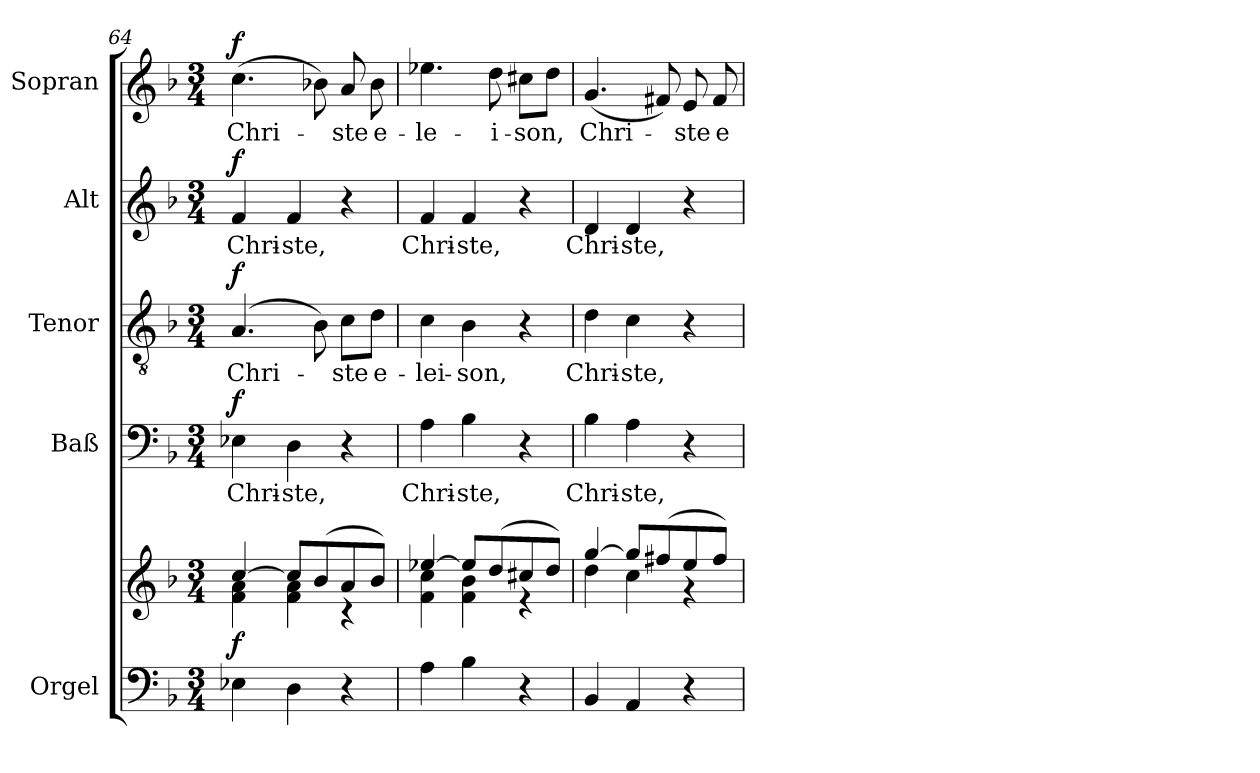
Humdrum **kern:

**kern	**kern	**dynam	**kern	**text	**dynam	**kern	**text	**dynam	**kern	**text	**dynam	**kern	**text	**dynam
*part5	*part5	*part5	*part4	*part4	*part4	*part3	*part3	*part3	*part2	*part2	*part2	*part1	*part1	*part1
*staff6	*staff5	*staff5/6	*staff4	*staff4	*staff4	*staff3	*staff3	*staff3	*staff2	*staff2	*staff2	*staff1	*staff1	*staff1
*I"Orgel	*	*	*I"Baß	*	*	*I"Tenor	*	*	*I"Alt	*	*	*I"Sopran	*	*
*I'Org.	*	*	*	*	*	*	*	*	*	*	*	*	*	*
*clefF4	*clefG2	*	*clefF4	*	*	*clefGv2	*	*	*clefG2	*	*	*clefG2	*	*
*k[b-]	*k[b-]	*	*k[b-]	*	*	*k[b-]	*	*	*k[b-]	*	*	*k[b-]	*	*
*F:	*F:	*	*F:	*	*	*F:	*	*	*F:	*	*	*F:	*	*
*M3/4	*M3/4	*	*M3/4	*	*	*M3/4	*	*	*M3/4	*	*	*M3/4	*	*
=64	=64	=64	=64	=64	=64	=64	=64	=64	=64	=64	=64	=64	=64	=64
*	*^	*	*	*	*	*	*	*	*	*	*	*	*	*
!	!	!	!LO:DY:b	!	!LO:LY:b	!LO:DY:a	!	!LO:LY:b	!LO:DY:a	!	!LO:LY:b	!LO:DY:a	!	!LO:LY:b	!LO:DY:a
4E-X\	[>4cc/	4f\ 4a\	f	4E-X\	Chri-	f	(4.A/	Chri-	f	4f/	Chri-	f	(>4.cc\	Chri-	f
!	!	!	!	!	!LO:LY:b	!	!	!	!	!	!LO:LY:b	!	!	!	!
4D\	8cc/L]	4f\ 4a\	.	4D\	-ste,	.	.	.	.	4f/	-ste,	.	.	.	.
.	(>8b-/	.	.	.	.	.	8B-\)	.	.	.	.	.	8b-X\)	.	.
!	!	!	!	!	!	!	!	!LO:LY:b	!	!	!	!	!	!LO:LY:b	!
4r	8a/	4rB	.	4r	.	.	8c\L	-ste	.	4r	.	.	8a/	-ste	.
!	!	!	!	!	!	!	!	!LO:LY:b	!	!	!	!	!	!LO:LY:b	!
.	8b-/J)	.	.	.	.	.	8d\J	e-	.	.	.	.	8b-\	e-	.
=65	=65	=65	=65	=65	=65	=65	=65	=65	=65	=65	=65	=65	=65	=65	=65
!	!	!	!	!	!LO:LY:b	!	!	!LO:LY:b	!	!	!LO:LY:b	!	!	!LO:LY:b	!
4A\	[>4ee-X/	4f\ 4cc\	.	4A\	Chri-	.	4c\	-lei-	.	4f/	Chri-	.	4.ee-X\	-le-	.
!	!	!	!	!	!LO:LY:b	!	!	!LO:LY:b	!	!	!LO:LY:b	!	!	!	!
4B-\	8ee-/L]	4f\ 4b-\	.	4B-\	-ste,	.	4B-\	-son,	.	4f/	-ste,	.	.	.	.
!	!	!	!	!	!	!	!	!	!	!	!	!	!	!LO:LY:b	!
.	(>8dd/	.	.	.	.	.	.	.	.	.	.	.	8dd\	-i-	.
!	!	!	!	!	!	!	!	!	!	!	!	!	!	!LO:LY:b	!
4r	8cc#X/	4rd	.	4r	.	.	4r	.	.	4r	.	.	8cc#X\L	-son,	.
.	8dd/J)	.	.	.	.	.	.	.	.	.	.	.	8dd\J	.	.
=66	=66	=66	=66	=66	=66	=66	=66	=66	=66	=66	=66	=66	=66	=66	=66
!	!	!	!	!	!LO:LY:b	!	!	!LO:LY:b	!	!	!LO:LY:b	!	!	!LO:LY:b	!
4BB-/	[>4gg/	4dd\	.	4B-\	Chri-	.	4d\	Chri-	.	4d/	Chri-	.	(<4.g/	Chri-	.
!	!	!	!	!	!LO:LY:b	!	!	!LO:LY:b	!	!	!LO:LY:b	!	!	!	!
4AA/	8gg/L]	4cc\	.	4A\	-ste,	.	4c\	-ste,	.	4d/	-ste,	.	.	.	.
.	(>8ff#X/	.	.	.	.	.	.	.	.	.	.	.	8f#X/)	.	.
!	!	!	!	!	!	!	!	!	!	!	!	!	!	!LO:LY:b	!
4r	8ee/	4rf	.	4r	.	.	4r	.	.	4r	.	.	8e/	-ste	.
!	!	!	!	!	!	!	!	!	!	!	!	!	!	!LO:LY:b	!
.	8ff#/J)	.	.	.	.	.	.	.	.	.	.	.	8f#/	e-	.
*	*v	*v	*	*	*	*	*	*	*	*	*	*	*	*	*
=	=	=	=	=	=	=	=	=	=	=	=	=	=	=
*-	*-	*-	*-	*-	*-	*-	*-	*-	*-	*-	*-	*-	*-	*-
